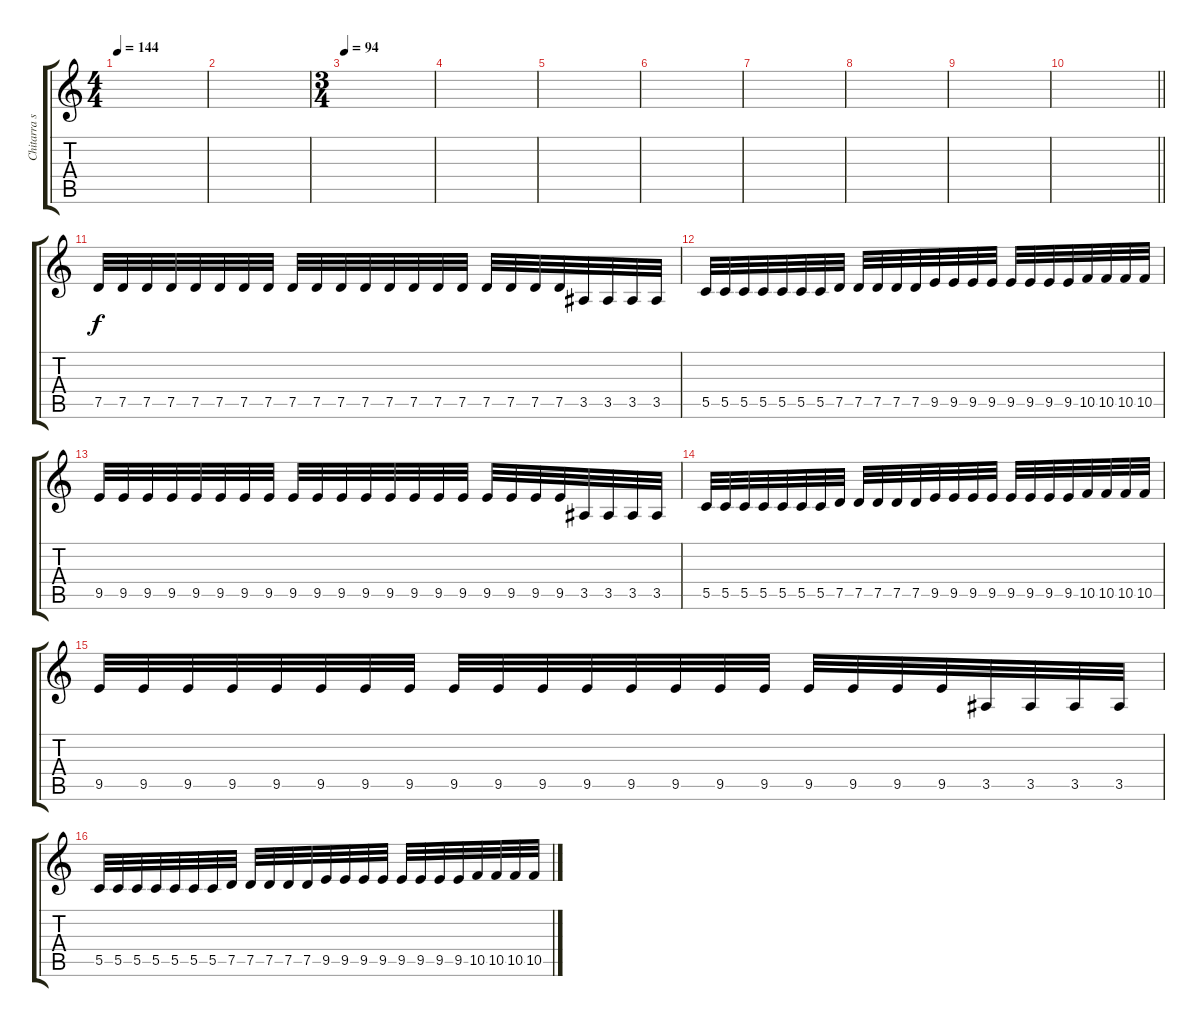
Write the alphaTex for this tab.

\track ("Chitarra solo" "Chitarra s") {instrument overdrivenguitar}
\staff {score tabs}
\tuning (D4 A3 F3 C3 G2 D2) {hide}
\ts (4 4)
\tempo 144
\clef g2
\ks c
|
|
\ts (3 4)
\tempo 94
|
|
|
|
|
|
|
\barLineRight lightlight
|
7.5.32 7.5.32 7.5.32 7.5.32 7.5.32 7.5.32 7.5.32 7.5.32 7.5.32 7.5.32 7.5.32 7.5.32 7.5.32 7.5.32 7.5.32 7.5.32 7.5.32 7.5.32 7.5.32 7.5.32 3.5.32 3.5.32 3.5.32 3.5.32 |
5.5.32 5.5.32 5.5.32 5.5.32 5.5.32 5.5.32 5.5.32 7.5.32 7.5.32 7.5.32 7.5.32 7.5.32 9.5.32 9.5.32 9.5.32 9.5.32 9.5.32 9.5.32 9.5.32 9.5.32 10.5.32 10.5.32 10.5.32 10.5.32 |
9.5.32 9.5.32 9.5.32 9.5.32 9.5.32 9.5.32 9.5.32 9.5.32 9.5.32 9.5.32 9.5.32 9.5.32 9.5.32 9.5.32 9.5.32 9.5.32 9.5.32 9.5.32 9.5.32 9.5.32 3.5.32 3.5.32 3.5.32 3.5.32 |
5.5.32 5.5.32 5.5.32 5.5.32 5.5.32 5.5.32 5.5.32 7.5.32 7.5.32 7.5.32 7.5.32 7.5.32 9.5.32 9.5.32 9.5.32 9.5.32 9.5.32 9.5.32 9.5.32 9.5.32 10.5.32 10.5.32 10.5.32 10.5.32 |
9.5.32 9.5.32 9.5.32 9.5.32 9.5.32 9.5.32 9.5.32 9.5.32 9.5.32 9.5.32 9.5.32 9.5.32 9.5.32 9.5.32 9.5.32 9.5.32 9.5.32 9.5.32 9.5.32 9.5.32 3.5.32 3.5.32 3.5.32 3.5.32 |
5.5.32 5.5.32 5.5.32 5.5.32 5.5.32 5.5.32 5.5.32 7.5.32 7.5.32 7.5.32 7.5.32 7.5.32 9.5.32 9.5.32 9.5.32 9.5.32 9.5.32 9.5.32 9.5.32 9.5.32 10.5.32 10.5.32 10.5.32 10.5.32
